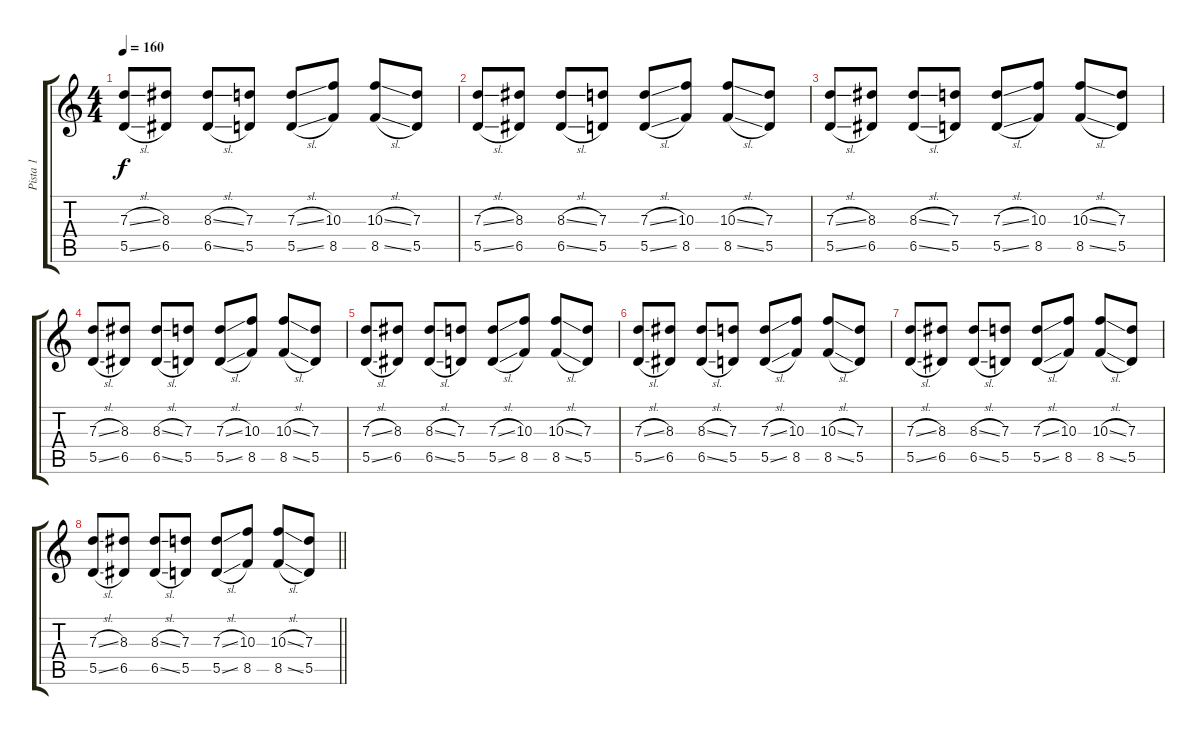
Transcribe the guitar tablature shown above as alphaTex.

\track ("Pista 1" "Pista 1") {instrument distortionguitar}
\staff {score tabs}
\tuning (E4 B3 G3 D3 A2 E2) {hide}
\ts (4 4)
\tempo 160
\clef g2
\ks c
(7.3{sl} 5.5{sl}).8{dy f} (8.3 6.5).8 (8.3{sl} 6.5{sl}).8 (7.3 5.5).8 (7.3{sl} 5.5{sl}).8 (10.3 8.5).8 (10.3{sl} 8.5{sl}).8 (7.3 5.5).8 |
(7.3{sl} 5.5{sl}).8 (8.3 6.5).8 (8.3{sl} 6.5{sl}).8 (7.3 5.5).8 (7.3{sl} 5.5{sl}).8 (10.3 8.5).8 (10.3{sl} 8.5{sl}).8 (7.3 5.5).8 |
(7.3{sl} 5.5{sl}).8 (8.3 6.5).8 (8.3{sl} 6.5{sl}).8 (7.3 5.5).8 (7.3{sl} 5.5{sl}).8 (10.3 8.5).8 (10.3{sl} 8.5{sl}).8 (7.3 5.5).8 |
(7.3{sl} 5.5{sl}).8 (8.3 6.5).8 (8.3{sl} 6.5{sl}).8 (7.3 5.5).8 (7.3{sl} 5.5{sl}).8 (10.3 8.5).8 (10.3{sl} 8.5{sl}).8 (7.3 5.5).8 |
(7.3{sl} 5.5{sl}).8 (8.3 6.5).8 (8.3{sl} 6.5{sl}).8 (7.3 5.5).8 (7.3{sl} 5.5{sl}).8 (10.3 8.5).8 (10.3{sl} 8.5{sl}).8 (7.3 5.5).8 |
(7.3{sl} 5.5{sl}).8 (8.3 6.5).8 (8.3{sl} 6.5{sl}).8 (7.3 5.5).8 (7.3{sl} 5.5{sl}).8 (10.3 8.5).8 (10.3{sl} 8.5{sl}).8 (7.3 5.5).8 |
(7.3{sl} 5.5{sl}).8 (8.3 6.5).8 (8.3{sl} 6.5{sl}).8 (7.3 5.5).8 (7.3{sl} 5.5{sl}).8 (10.3 8.5).8 (10.3{sl} 8.5{sl}).8 (7.3 5.5).8 |
\barLineRight lightlight
(7.3{sl} 5.5{sl}).8 (8.3 6.5).8 (8.3{sl} 6.5{sl}).8 (7.3 5.5).8 (7.3{sl} 5.5{sl}).8 (10.3 8.5).8 (10.3{sl} 8.5{sl}).8 (7.3 5.5).8
